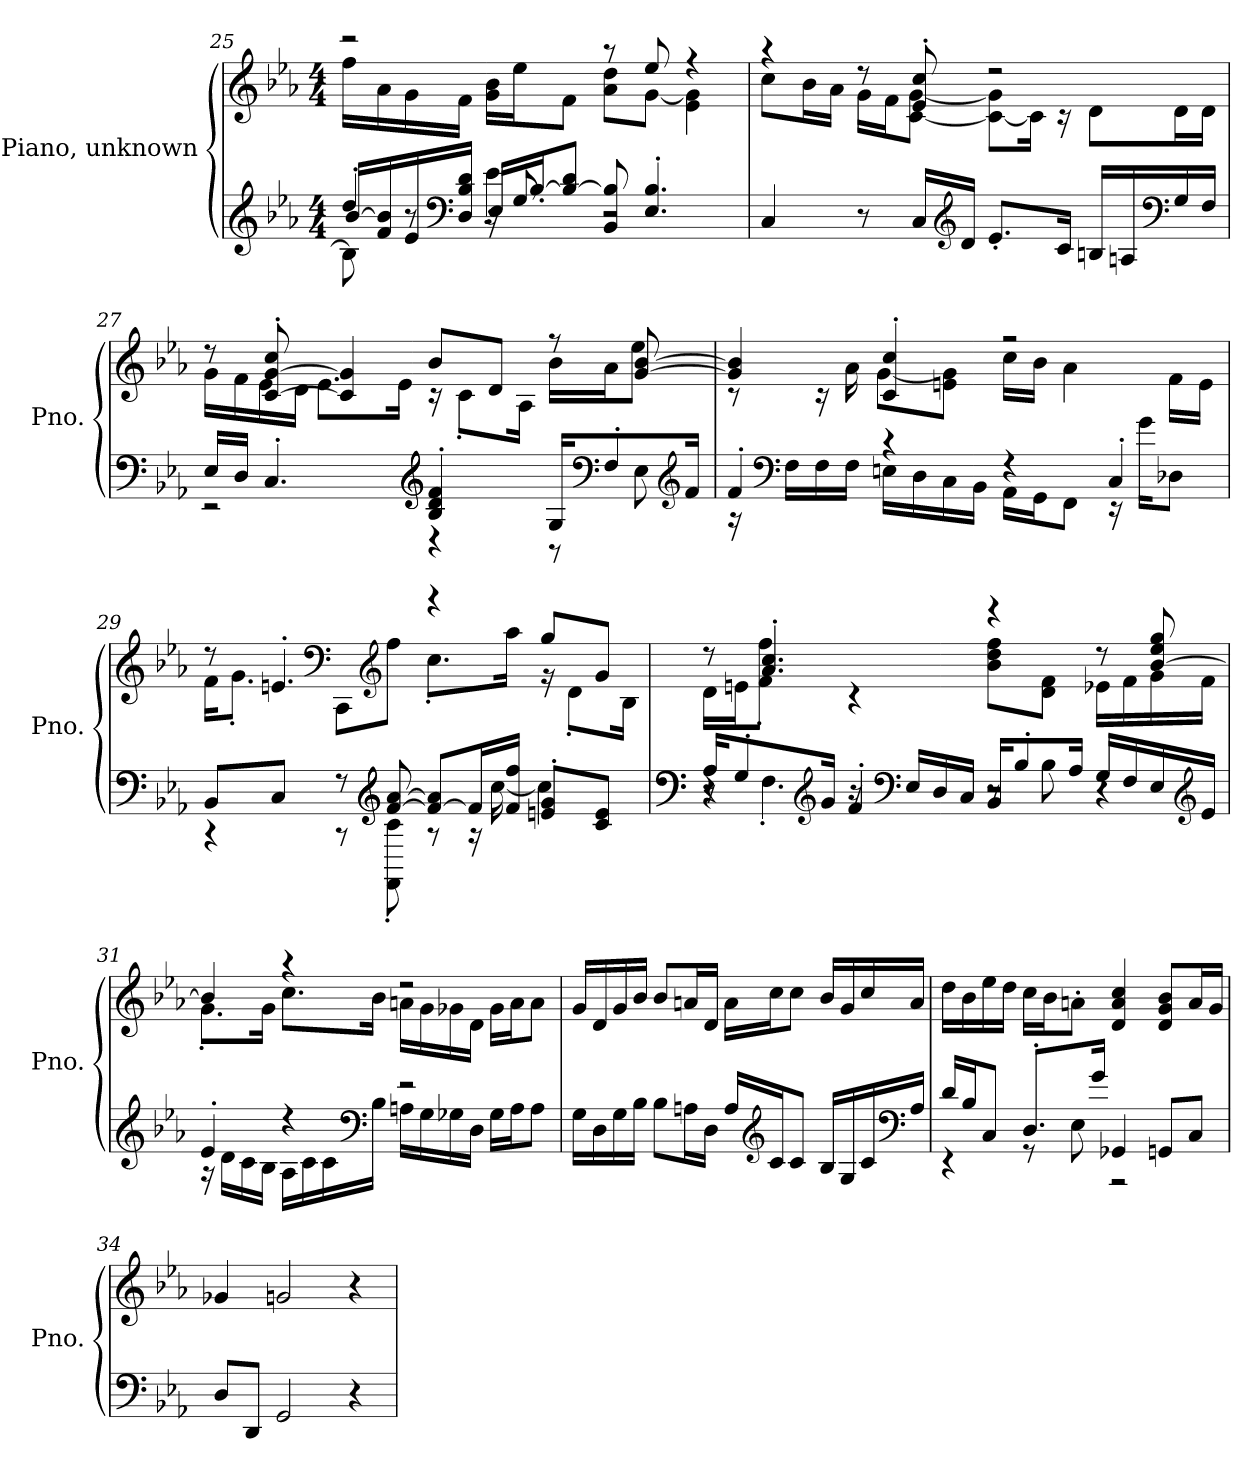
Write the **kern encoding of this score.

**kern	**kern
*part1	*part1
*staff2	*staff1
*I"Piano, unknown	*
*I'Pno.	*
*clefG2	*clefG2
*k[b-e-a-]	*k[b-e-a-]
*M4/4	*M4/4
=25	=25
*^	*^
*	*^	*	*
4dd'/	8B-\]	[16b-/LL	2r	16ff\LL
.	.	16f/ 16b-/]	.	16a-\
.	8r	16e-/	.	16g\
*clefF4	*	*	*	*
.	.	16D/ 16B-/ 16d/JJ	.	16f\JJ
16r	4e-'\	16E-/LL	.	16g\ 16b-\LL
8.G'/	.	[16B-/J	.	16ee-\J
.	.	8B-/_ 8d/J	.	8f\J
2r	2r	8BB-/ 8B-/]	8r	8a-\ 8dd\L
.	.	4.E-/' 4.B-/'	8ee-/	[8g\J
.	.	.	4r	4e-\ 4g\]
*v	*v	*v	*	*
!!LO:LB:g=z	!!
=26	=26	=26
4C/	4r	8cc\L
.	.	16b-\L
.	.	16a-\JJ
8r	8r	16g\LL
.	.	16f\J
16C/LL	8e-/' 8cc/'	[8c\ [8g\J
*clefG2	*	*
16d/JJ	.	.
8.e-'/L	2r	8c\_ 8g\]L
.	.	16c\Jk]
16c/Jk	.	16r
16Bn/LL	.	8d\L
16An/	.	.
*clefF4	*	*
16G/	.	16d\L
16F/JJ	.	16d\JJ
=27	=27	=27
*^	*	*
16E-/LL	2r	8r	16g\LL
16D/JJ	.	.	16f\
4.C'/	.	[8c/' [8g/' 8cc/'	16e-\
.	.	.	16d\JJ
.	.	4c/] 4g/]	8.e-\L
.	.	.	16e-\Jk
*clefG2	*	*	*
4B-/' 4d/' 4f/'	4r	8b-/L	16r
.	.	.	8c'\L
.	.	8d/J	.
.	.	.	16A-\Jk
16G/KL	8r	8r	16b-\LL
*clefF4	*	*	*
8F'/	.	.	16a-\J
.	8E-\	[8g/ [8b-/	8ee-\J
*clefG2	*	*	*
16f/Jk	.	.	.
!!LO:LB:g=z	!!
=28	=28	=28	=28
4f'/	16r	4g/] 4b-/]	8r
*clefF4	*	*	*
.	16F\LL	.	.
.	16F\	.	16r
.	16F\JJ	.	16a-\
4r	16En\LL	4c/' 4cc/'	[8g\L
.	16D\	.	.
.	16C\	.	8en\ 8g\]J
.	16BB-\JJ	.	.
4r	16AA-\LL	2r	16cc\LL
.	16GG\J	.	16b-\JJ
.	8FF\J	.	4a-\
4C'/	16r	.	.
.	16g\KL	.	.
.	8D-X\J	.	16f\LL
.	.	.	16e\JJ
=29	=29	=29	=29
8BB-/L	4r	8r	16f\KL
.	.	.	8.g'\J
8C/J	.	4.en'/	.
*	*	*clefF4	*
8r	8r	.	8CC\L
*clefG2	*	*clefG2	*
[8f/ [8a-/	8FF\' 8c\'	.	8ff\J
8f/_ 8a-/]L	8r	4r	8.cc'\L
16f/L]	16r	.	.
16f/ 16ff/JJ	[16cc\	.	16aa-\Jk
8en/' 8g/'L	4cc\]	8gg/L	16r
.	.	.	8d'\L
8c/ 8e/J	.	8g/J	.
.	.	.	16B-\Jk
*v	*v	*	*
!!LO:LB:g=z	!!
=30	=30	=30
*clefF4	*	*
*^	*	*
*	*^	*	*
4r	8r	16A-/KL	8r	16d\LL
.	.	8G'/	.	16en\J
.	4.F'\	.	4.a-/' 4.cc/'	8f\' 8ff\'J
*clefG2	*	*	*	*
.	.	16g/Jk	.	.
4f'/	.	16r	.	4r
*clefF4	*	*	*	*
.	.	16E-/LL	.	.
.	.	16D/	.	.
.	.	16C/JJ	.	.
2r	8r	16BB-/KL	4r	8b-\ 8dd\ 8ff\L
.	.	8B-'/	.	.
.	8B-\	.	.	8d\ 8f\J
.	.	16A-/Jk	.	.
.	4r	16G/LL	8r	16e-X\LL
.	.	16F/	.	16f\
.	.	16E-/	[8b-/ 8ee-/ 8gg/	16g\
*clefG2	*	*	*	*
.	.	16e-/JJ	.	16f\JJ
*	*v	*v	*	*
=31	=31	=31	=31
4e-'/	16r	4b-/]	8.g'\L
.	16d\LL	.	.
.	16c\	.	.
.	16B-\JJ	.	16g\Jk
4r	16A-\LL	4r	8.cc\L
.	16c\	.	.
.	16c\	.	.
*clefF4	*	*	*
.	16B-\JJ	.	16b-\Jk
2r	16An\LL	2r	16an\LL
.	16G\	.	16g\
.	16G-X\	.	16g-X\
.	16D\JJ	.	16d\JJ
.	16G-\LL	.	16g-\LL
.	16A\J	.	16a\J
.	8A\J	.	8a\J
*v	*v	*	*
*	*v	*v
!!LO:LB:g=z
=32	=32
16G\LL	16g/LL
16D\	16d/
16G\	16g/
16B-\JJ	16b-/JJ
8B-\L	8b-/L
16An\L	16an/L
16D\JJ	16d/JJ
16A/LL	16a\LL
*clefG2	*
16c/J	16cc\J
8c/J	8cc\J
16B-/LL	16b-/LL
16G/	16g/
16c/	16cc/
*clefF4	*
16A/JJ	16a/JJ
=33	=33
*^	*
16d/LL	4r	16dd\LL
16B-/J	.	16b-\
8C/J	.	16ee-\
.	.	16dd\JJ
8.D'/L	8r	16cc\LL
.	.	16b-\J
.	8E-\	8an'\J
16g/Jk	.	.
4GG-X/	2r	4d/ 4a/ 4cc/
8GGn/L	.	8d/ 8g/ 8b-/L
8C/J	.	16a/L
.	.	16g/JJ
*v	*v	*
=34	=34
8D/L	4g-X/
8DD/J	.
2GG/	2gn/
4r	4r
=	=
*-	*-
